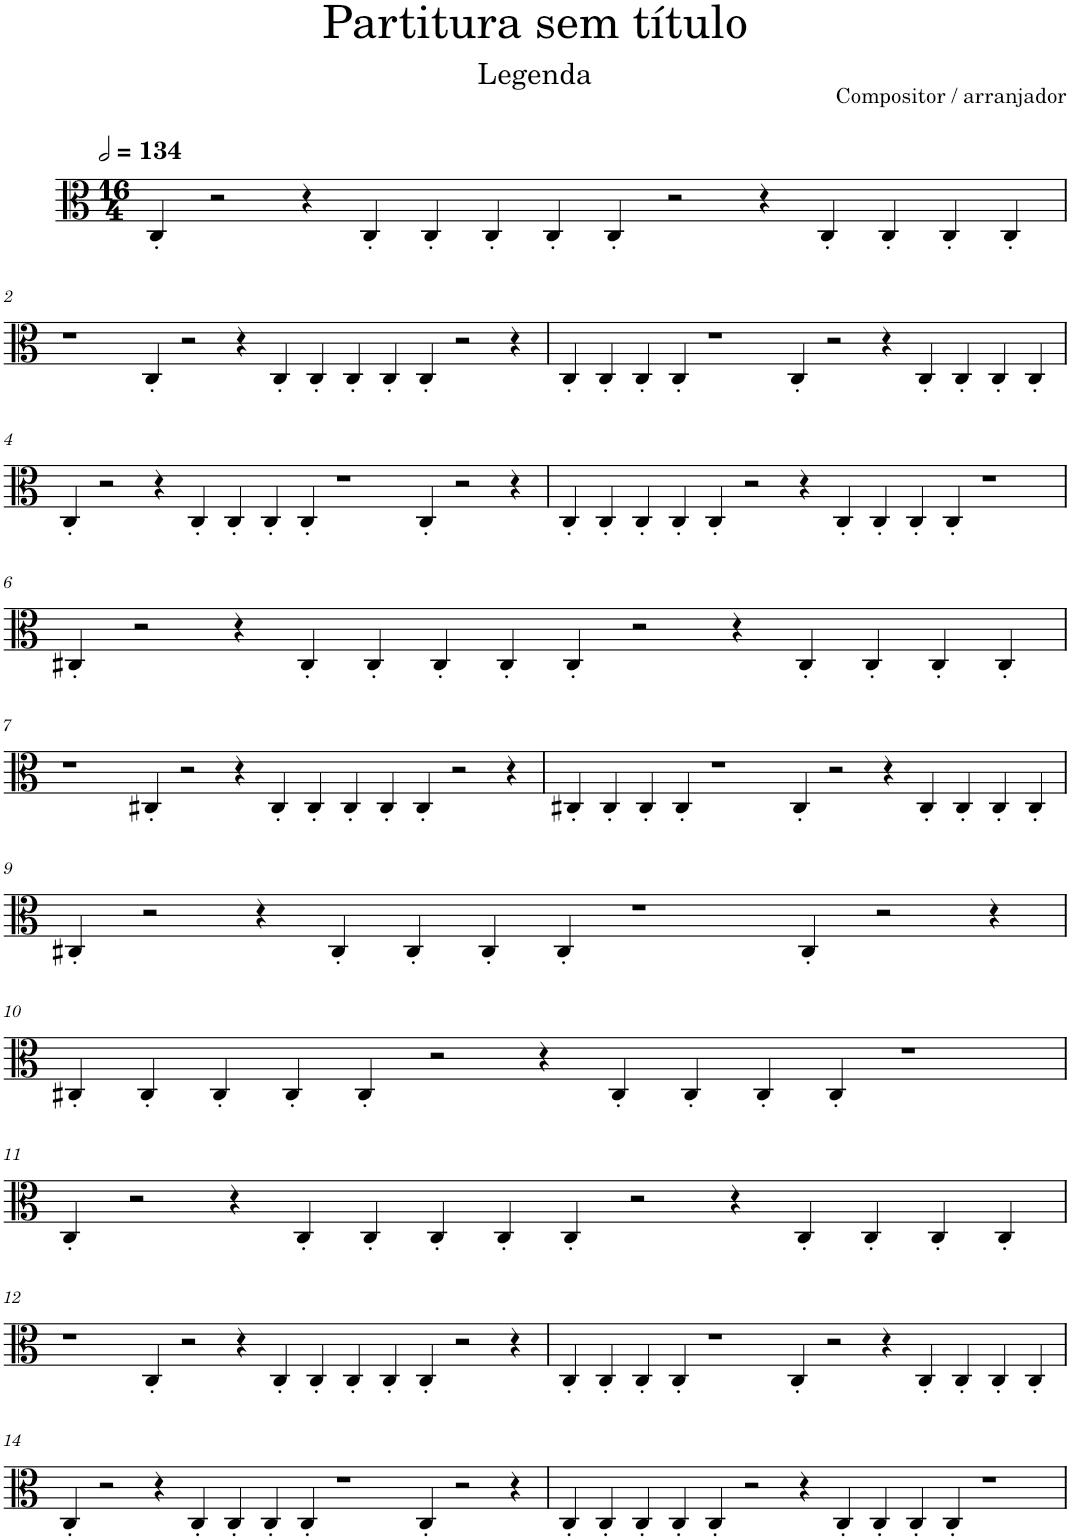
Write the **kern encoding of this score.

**kern
*part1
*staff1
*I"Viola
*I'Vla.
*clefC3
*k[]
*M16/4
*MM268
=1
4C'/
2r
4r
4C'/
4C'/
4C'/
4C'/
4C'/
2r
4r
4C'/
4C'/
4C'/
4C'/
!!LO:LB:g=z
=2
1r
4C'/
2r
4r
4C'/
4C'/
4C'/
4C'/
4C'/
2r
4r
=3
4C'/
4C'/
4C'/
4C'/
1r
4C'/
2r
4r
4C'/
4C'/
4C'/
4C'/
!!LO:LB:g=z
=4
4C'/
2r
4r
4C'/
4C'/
4C'/
4C'/
1r
4C'/
2r
4r
=5
4C'/
4C'/
4C'/
4C'/
4C'/
2r
4r
4C'/
4C'/
4C'/
4C'/
1r
!!LO:LB:g=z
=6
4C#X'/
2r
4r
4C#'/
4C#'/
4C#'/
4C#'/
4C#'/
2r
4r
4C#'/
4C#'/
4C#'/
4C#'/
!!LO:LB:g=z
=7
1r
4C#X'/
2r
4r
4C#'/
4C#'/
4C#'/
4C#'/
4C#'/
2r
4r
=8
4C#X'/
4C#'/
4C#'/
4C#'/
1r
4C#'/
2r
4r
4C#'/
4C#'/
4C#'/
4C#'/
!!LO:LB:g=z
=9
4C#X'/
2r
4r
4C#'/
4C#'/
4C#'/
4C#'/
1r
4C#'/
2r
4r
!!LO:LB:g=z
=10
4C#X'/
4C#'/
4C#'/
4C#'/
4C#'/
2r
4r
4C#'/
4C#'/
4C#'/
4C#'/
1r
!!LO:LB:g=z
=11
4C'/
2r
4r
4C'/
4C'/
4C'/
4C'/
4C'/
2r
4r
4C'/
4C'/
4C'/
4C'/
!!LO:LB:g=z
=12
1r
4C'/
2r
4r
4C'/
4C'/
4C'/
4C'/
4C'/
2r
4r
=13
4C'/
4C'/
4C'/
4C'/
1r
4C'/
2r
4r
4C'/
4C'/
4C'/
4C'/
!!LO:LB:g=z
=14
4C'/
2r
4r
4C'/
4C'/
4C'/
4C'/
1r
4C'/
2r
4r
=15
4C'/
4C'/
4C'/
4C'/
4C'/
2r
4r
4C'/
4C'/
4C'/
4C'/
1r
=
*-
